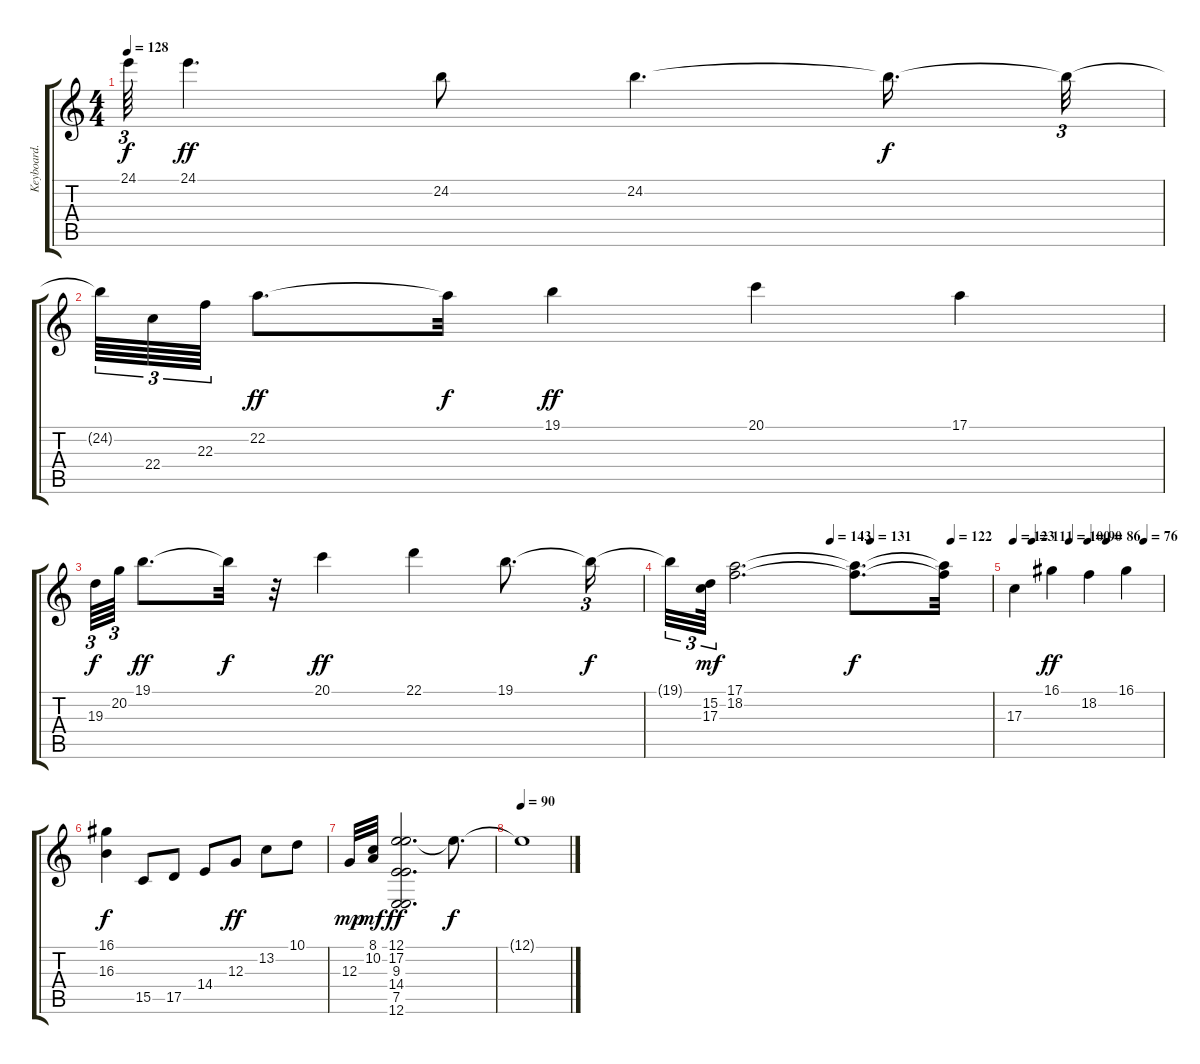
\track ("Keyboard." "Keyboard.") {instrument acousticgrandpiano}
\staff {score tabs}
\tuning (E4 B3 G3 D3 A2 E2) {hide}
\ts (4 4)
\tempo 128
\clef g2
\ks c
24.1{t}.64{tu (3 2) dy f} 24.1.4{d dy ff} 24.2.8 24.2.4{d} 24.2{t}.16{d dy f} 24.2{t}.32{tu (3 2)} |
24.2{t}.64{tu (3 2)} 22.4.64{tu (3 2)} 22.3.64{tu (3 2)} 22.2.8{d dy ff} 22.2{t}.32{dy f} 19.1.4{dy ff} 20.1.4 17.1.4 |
19.3.64{tu (3 2) txt "" dy f} 20.2.64{tu (3 2)} 19.1.8{d dy ff} 19.1{t}.32{dy f} r.32 20.1.4{dy ff} 22.1.4 19.1.8{d} 19.1{t}.16{tu (3 2) dy f} |
\tempo (143 0.5)
\tempo (131 0.625)
\tempo (122 0.875)
19.1{t}.32{tu (3 2)} (15.2 17.3).64{tu (3 2) dy mf} (17.1 18.2).2{d} (17.1{t} 18.2{t}).8{d dy f} (17.1{t} 18.2{t}).32 |
\tempo 123
\tempo (111 0.125)
\tempo (100 0.375)
\tempo (90 0.5)
\tempo (86 0.625)
\tempo (76 0.875)
17.3.4 16.1.4{dy ff} 18.2.4 16.1.4 |
(16.1 16.3).4{dy f} 15.5.8 17.5.8 14.4.8 12.3.8{dy ff} 13.2.8 10.1.8 |
12.3.32{dy mp} (8.1 10.2).32{dy mf} (12.1 17.2 9.3 14.4 7.5 12.6).2{d dy ff} 12.1{t}.8{d dy f} |
\tempo 90
12.1{t}.1
